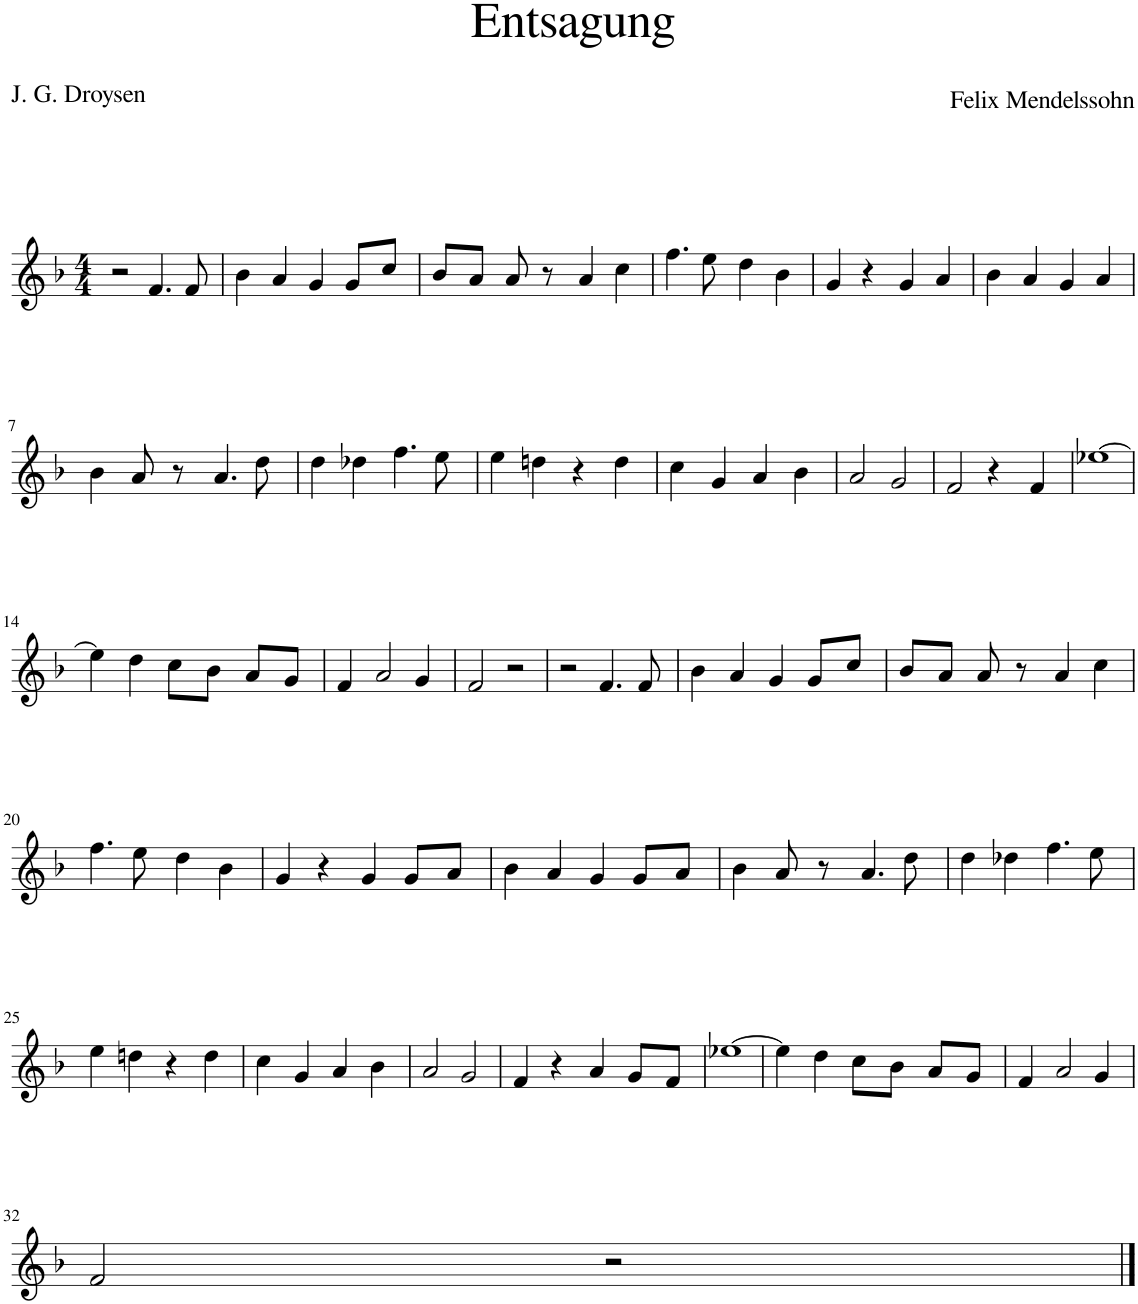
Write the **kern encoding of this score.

**kern
*part1
*staff1
*I"Piano
*I'Pno
*clefG2
*k[b-]
*M4/4
=1
2r
4.f/
8f/
=2
4b-\
4a/
4g/
8g/L
8cc/J
=3
8b-/L
8a/J
8a/
8r
4a/
4cc\
=4
4.ff\
8ee\
4dd\
4b-\
=5
4g/
4r
4g/
4a/
=6
4b-\
4a/
4g/
4a/
!!LO:LB:g=z
=7
4b-\
8a/
8r
4.a/
8dd\
=8
4dd\
4dd-X\
4.ff\
8ee\
=9
4ee\
4ddn\
4r
4dd\
=10
4cc\
4g/
4a/
4b-\
=11
2a/
2g/
=12
2f/
4r
4f/
=13
[1ee-X
!!LO:LB:g=z
=14
4ee-\]
4dd\
8cc\L
8b-\J
8a/L
8g/J
=15
4f/
2a/
4g/
=16
2f/
2r
=17
2r
4.f/
8f/
=18
4b-\
4a/
4g/
8g/L
8cc/J
=19
8b-/L
8a/J
8a/
8r
4a/
4cc\
!!LO:LB:g=z
=20
4.ff\
8ee\
4dd\
4b-\
=21
4g/
4r
4g/
8g/L
8a/J
=22
4b-\
4a/
4g/
8g/L
8a/J
=23
4b-\
8a/
8r
4.a/
8dd\
=24
4dd\
4dd-X\
4.ff\
8ee\
!!LO:LB:g=z
=25
4ee\
4ddn\
4r
4dd\
=26
4cc\
4g/
4a/
4b-\
=27
2a/
2g/
=28
4f/
4r
4a/
8g/L
8f/J
=29
[1ee-X
=30
4ee-\]
4dd\
8cc\L
8b-\J
8a/L
8g/J
=31
4f/
2a/
4g/
!!LO:LB:g=z
=32
2f/
2r
==
*-
